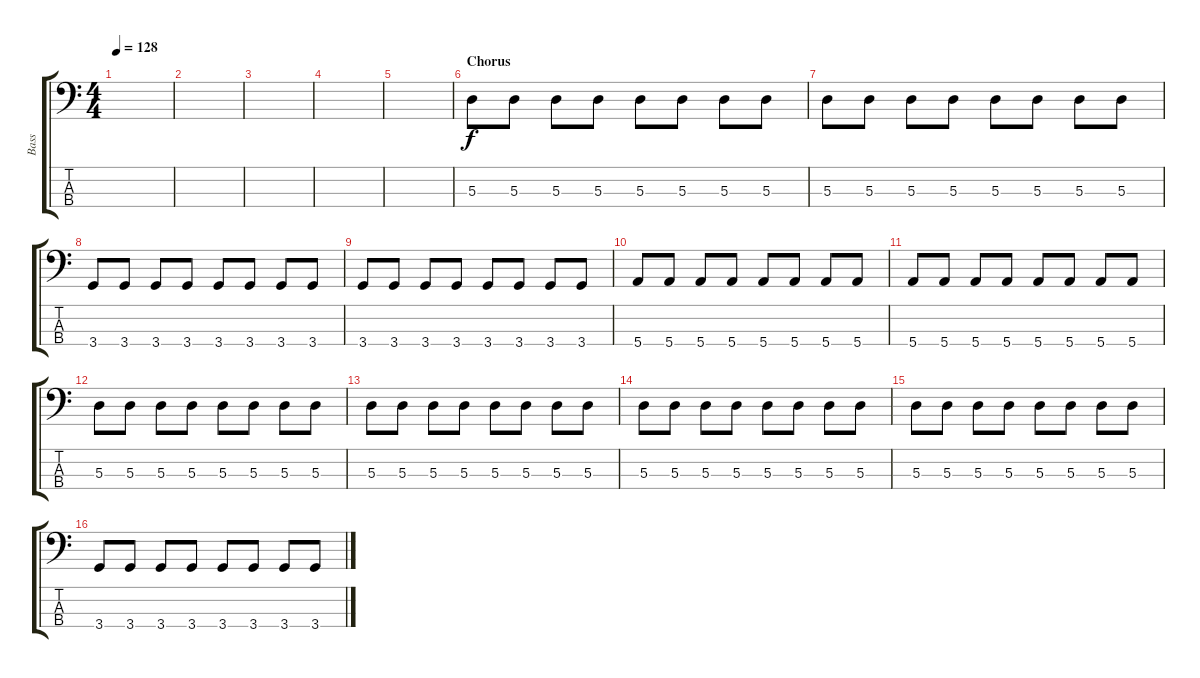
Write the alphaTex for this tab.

\track ("Bass" "Bass") {instrument electricbassfinger}
\staff {score tabs}
\tuning (G2 D2 A1 E1) {hide}
\ts (4 4)
\tempo 128
\clef f4
\ks c
|
|
|
|
|
\section ("" "Chorus")
5.3.8 5.3.8 5.3.8 5.3.8 5.3.8 5.3.8 5.3.8 5.3.8 |
5.3.8 5.3.8 5.3.8 5.3.8 5.3.8 5.3.8 5.3.8 5.3.8 |
3.4.8 3.4.8 3.4.8 3.4.8 3.4.8 3.4.8 3.4.8 3.4.8 |
3.4.8 3.4.8 3.4.8 3.4.8 3.4.8 3.4.8 3.4.8 3.4.8 |
5.4.8 5.4.8 5.4.8 5.4.8 5.4.8 5.4.8 5.4.8 5.4.8 |
5.4.8 5.4.8 5.4.8 5.4.8 5.4.8 5.4.8 5.4.8 5.4.8 |
5.3.8 5.3.8 5.3.8 5.3.8 5.3.8 5.3.8 5.3.8 5.3.8 |
5.3.8 5.3.8 5.3.8 5.3.8 5.3.8 5.3.8 5.3.8 5.3.8 |
5.3.8 5.3.8 5.3.8 5.3.8 5.3.8 5.3.8 5.3.8 5.3.8 |
5.3.8 5.3.8 5.3.8 5.3.8 5.3.8 5.3.8 5.3.8 5.3.8 |
3.4.8 3.4.8 3.4.8 3.4.8 3.4.8 3.4.8 3.4.8 3.4.8
